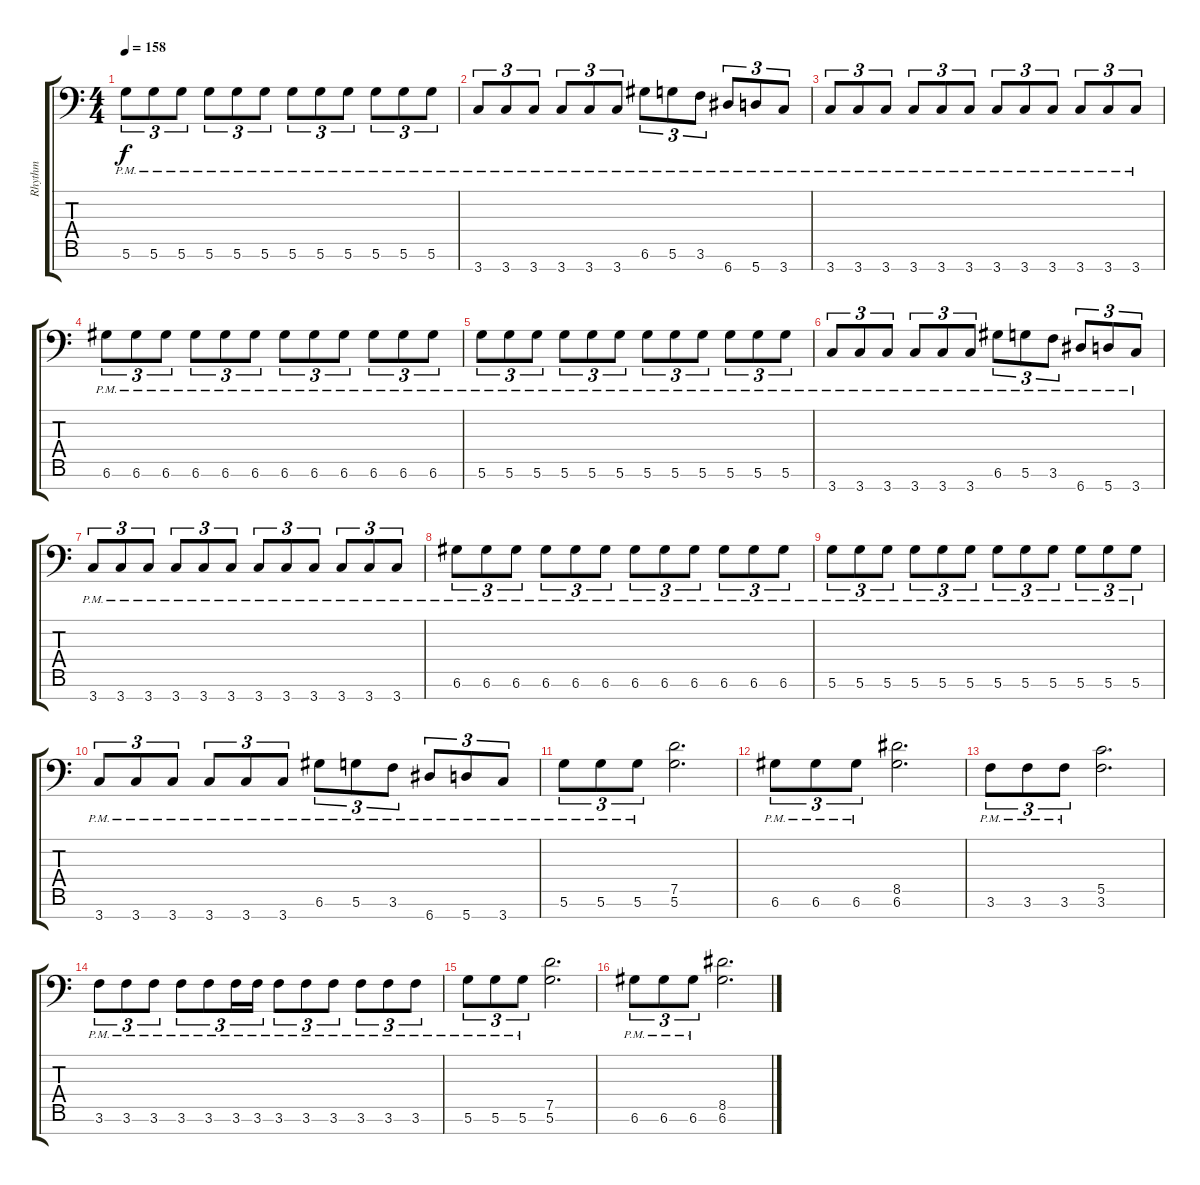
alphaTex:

\track ("Rhythm" "Rhythm") {instrument overdrivenguitar}
\staff {score tabs}
\tuning (D4 A3 F3 C3 G2 D2 A1) {hide}
\ts (4 4)
\tempo 158
\clef f4
\ks c
5.6{pm}.8{tu (3 2) dy f} 5.6{pm}.8{tu (3 2)} 5.6{pm}.8{tu (3 2)} 5.6{pm}.8{tu (3 2)} 5.6{pm}.8{tu (3 2)} 5.6{pm}.8{tu (3 2)} 5.6{pm}.8{tu (3 2)} 5.6{pm}.8{tu (3 2)} 5.6{pm}.8{tu (3 2)} 5.6{pm}.8{tu (3 2)} 5.6{pm}.8{tu (3 2)} 5.6{pm}.8{tu (3 2)} |
3.7{pm}.8{tu (3 2)} 3.7{pm}.8{tu (3 2)} 3.7{pm}.8{tu (3 2)} 3.7{pm}.8{tu (3 2)} 3.7{pm}.8{tu (3 2)} 3.7{pm}.8{tu (3 2)} 6.6{pm}.8{tu (3 2)} 5.6{pm}.8{tu (3 2)} 3.6{pm}.8{tu (3 2)} 6.7{pm}.8{tu (3 2)} 5.7{pm}.8{tu (3 2)} 3.7{pm}.8{tu (3 2)} |
3.7{pm}.8{tu (3 2)} 3.7{pm}.8{tu (3 2)} 3.7{pm}.8{tu (3 2)} 3.7{pm}.8{tu (3 2)} 3.7{pm}.8{tu (3 2)} 3.7{pm}.8{tu (3 2)} 3.7{pm}.8{tu (3 2)} 3.7{pm}.8{tu (3 2)} 3.7{pm}.8{tu (3 2)} 3.7{pm}.8{tu (3 2)} 3.7{pm}.8{tu (3 2)} 3.7{pm}.8{tu (3 2)} |
6.6{pm}.8{tu (3 2)} 6.6{pm}.8{tu (3 2)} 6.6{pm}.8{tu (3 2)} 6.6{pm}.8{tu (3 2)} 6.6{pm}.8{tu (3 2)} 6.6{pm}.8{tu (3 2)} 6.6{pm}.8{tu (3 2)} 6.6{pm}.8{tu (3 2)} 6.6{pm}.8{tu (3 2)} 6.6{pm}.8{tu (3 2)} 6.6{pm}.8{tu (3 2)} 6.6{pm}.8{tu (3 2)} |
5.6{pm}.8{tu (3 2)} 5.6{pm}.8{tu (3 2)} 5.6{pm}.8{tu (3 2)} 5.6{pm}.8{tu (3 2)} 5.6{pm}.8{tu (3 2)} 5.6{pm}.8{tu (3 2)} 5.6{pm}.8{tu (3 2)} 5.6{pm}.8{tu (3 2)} 5.6{pm}.8{tu (3 2)} 5.6{pm}.8{tu (3 2)} 5.6{pm}.8{tu (3 2)} 5.6{pm}.8{tu (3 2)} |
3.7{pm}.8{tu (3 2)} 3.7{pm}.8{tu (3 2)} 3.7{pm}.8{tu (3 2)} 3.7{pm}.8{tu (3 2)} 3.7{pm}.8{tu (3 2)} 3.7{pm}.8{tu (3 2)} 6.6{pm}.8{tu (3 2)} 5.6{pm}.8{tu (3 2)} 3.6{pm}.8{tu (3 2)} 6.7{pm}.8{tu (3 2)} 5.7{pm}.8{tu (3 2)} 3.7{pm}.8{tu (3 2)} |
3.7{pm}.8{tu (3 2)} 3.7{pm}.8{tu (3 2)} 3.7{pm}.8{tu (3 2)} 3.7{pm}.8{tu (3 2)} 3.7{pm}.8{tu (3 2)} 3.7{pm}.8{tu (3 2)} 3.7{pm}.8{tu (3 2)} 3.7{pm}.8{tu (3 2)} 3.7{pm}.8{tu (3 2)} 3.7{pm}.8{tu (3 2)} 3.7{pm}.8{tu (3 2)} 3.7{pm}.8{tu (3 2)} |
6.6{pm}.8{tu (3 2)} 6.6{pm}.8{tu (3 2)} 6.6{pm}.8{tu (3 2)} 6.6{pm}.8{tu (3 2)} 6.6{pm}.8{tu (3 2)} 6.6{pm}.8{tu (3 2)} 6.6{pm}.8{tu (3 2)} 6.6{pm}.8{tu (3 2)} 6.6{pm}.8{tu (3 2)} 6.6{pm}.8{tu (3 2)} 6.6{pm}.8{tu (3 2)} 6.6{pm}.8{tu (3 2)} |
5.6{pm}.8{tu (3 2)} 5.6{pm}.8{tu (3 2)} 5.6{pm}.8{tu (3 2)} 5.6{pm}.8{tu (3 2)} 5.6{pm}.8{tu (3 2)} 5.6{pm}.8{tu (3 2)} 5.6{pm}.8{tu (3 2)} 5.6{pm}.8{tu (3 2)} 5.6{pm}.8{tu (3 2)} 5.6{pm}.8{tu (3 2)} 5.6{pm}.8{tu (3 2)} 5.6{pm}.8{tu (3 2)} |
3.7{pm}.8{tu (3 2)} 3.7{pm}.8{tu (3 2)} 3.7{pm}.8{tu (3 2)} 3.7{pm}.8{tu (3 2)} 3.7{pm}.8{tu (3 2)} 3.7{pm}.8{tu (3 2)} 6.6{pm}.8{tu (3 2)} 5.6{pm}.8{tu (3 2)} 3.6{pm}.8{tu (3 2)} 6.7{pm}.8{tu (3 2)} 5.7{pm}.8{tu (3 2)} 3.7{pm}.8{tu (3 2)} |
5.6{pm}.8{tu (3 2)} 5.6{pm}.8{tu (3 2)} 5.6{pm}.8{tu (3 2)} (7.5 5.6).2{d} |
6.6{pm}.8{tu (3 2)} 6.6{pm}.8{tu (3 2)} 6.6{pm}.8{tu (3 2)} (8.5 6.6).2{d} |
3.6{pm}.8{tu (3 2)} 3.6{pm}.8{tu (3 2)} 3.6{pm}.8{tu (3 2)} (5.5 3.6).2{d} |
3.6{pm}.8{tu (3 2)} 3.6{pm}.8{tu (3 2)} 3.6{pm}.8{tu (3 2)} 3.6{pm}.8{tu (3 2)} 3.6{pm}.8{tu (3 2)} 3.6{pm}.16{tu (3 2)} 3.6{pm}.16{tu (3 2)} 3.6{pm}.8{tu (3 2)} 3.6{pm}.8{tu (3 2)} 3.6{pm}.8{tu (3 2)} 3.6{pm}.8{tu (3 2)} 3.6{pm}.8{tu (3 2)} 3.6{pm}.8{tu (3 2)} |
5.6{pm}.8{tu (3 2)} 5.6{pm}.8{tu (3 2)} 5.6{pm}.8{tu (3 2)} (7.5 5.6).2{d} |
6.6{pm}.8{tu (3 2)} 6.6{pm}.8{tu (3 2)} 6.6{pm}.8{tu (3 2)} (8.5 6.6).2{d}
